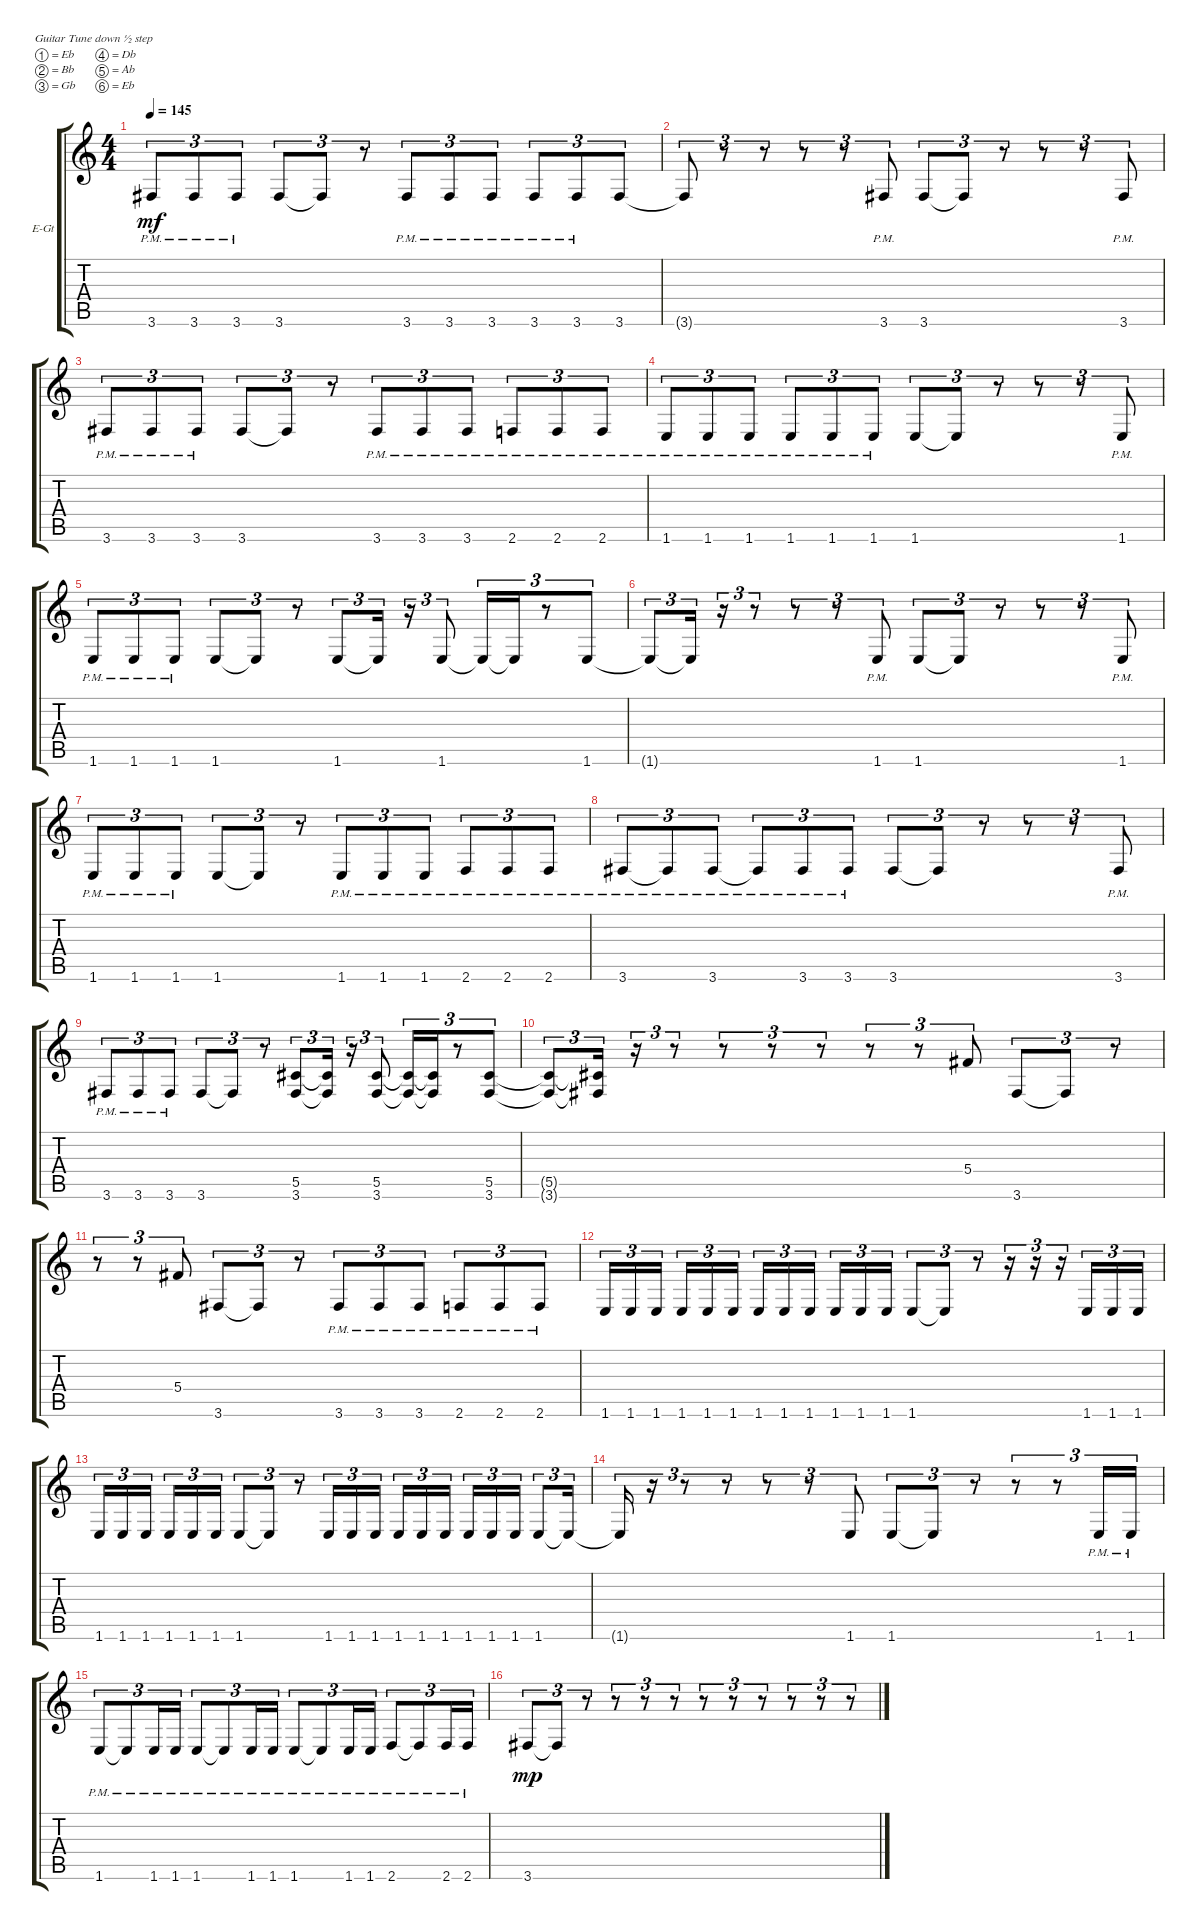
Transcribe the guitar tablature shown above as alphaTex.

\bracketExtendMode groupsimilarinstruments
\firstSystemTrackNameOrientation horizontal
\otherSystemsTrackNameOrientation horizontal
\track ("right" "E-Gt") {instrument distortionguitar}
\staff {score tabs}
\tuning (Eb4 Bb3 Gb3 Db3 Ab2 Eb2)
\ts (4 4)
\tempo 145
\clef g2
\ks c
3.6{pm}.8{tu (3 2) dy mf} 3.6{pm}.8{tu (3 2)} 3.6{pm}.8{tu (3 2)} 3.6.8{tu (3 2)} 3.6{t}.8{tu (3 2)} r.8{tu (3 2)} 3.6{pm}.8{tu (3 2)} 3.6{pm}.8{tu (3 2)} 3.6{pm}.8{tu (3 2)} 3.6{pm}.8{tu (3 2)} 3.6{pm}.8{tu (3 2)} 3.6.8{tu (3 2)} |
3.6{t}.8{tu (3 2)} r.8{tu (3 2)} r.8{tu (3 2)} r.8{tu (3 2)} r.8{tu (3 2)} 3.6{pm}.8{tu (3 2)} 3.6.8{tu (3 2)} 3.6{t}.8{tu (3 2)} r.8{tu (3 2)} r.8{tu (3 2)} r.8{tu (3 2)} 3.6{pm}.8{tu (3 2)} |
3.6{pm}.8{tu (3 2)} 3.6{pm}.8{tu (3 2)} 3.6{pm}.8{tu (3 2)} 3.6.8{tu (3 2)} 3.6{t}.8{tu (3 2)} r.8{tu (3 2)} 3.6{pm}.8{tu (3 2)} 3.6{pm}.8{tu (3 2)} 3.6{pm}.8{tu (3 2)} 2.6{pm}.8{tu (3 2)} 2.6{pm}.8{tu (3 2)} 2.6{pm}.8{tu (3 2)} |
1.6{pm}.8{tu (3 2)} 1.6{pm}.8{tu (3 2)} 1.6{pm}.8{tu (3 2)} 1.6{pm}.8{tu (3 2)} 1.6{pm}.8{tu (3 2)} 1.6{pm}.8{tu (3 2)} 1.6.8{tu (3 2)} 1.6{t}.8{tu (3 2)} r.8{tu (3 2)} r.8{tu (3 2)} r.8{tu (3 2)} 1.6{pm}.8{tu (3 2)} |
1.6{pm}.8{tu (3 2)} 1.6{pm}.8{tu (3 2)} 1.6{pm}.8{tu (3 2)} 1.6.8{tu (3 2)} 1.6{t}.8{tu (3 2)} r.8{tu (3 2)} 1.6.8{tu (3 2)} 1.6{t}.16{tu (3 2)} r.16{tu (3 2)} 1.6.8{tu (3 2)} 1.6{t}.16{tu (3 2)} 1.6{t}.16{tu (3 2)} r.8{tu (3 2)} 1.6.8{tu (3 2)} |
1.6{t}.8{tu (3 2)} 1.6{t}.16{tu (3 2)} r.16{tu (3 2)} r.8{tu (3 2)} r.8{tu (3 2)} r.8{tu (3 2)} 1.6{pm}.8{tu (3 2)} 1.6.8{tu (3 2)} 1.6{t}.8{tu (3 2)} r.8{tu (3 2)} r.8{tu (3 2)} r.8{tu (3 2)} 1.6{pm}.8{tu (3 2)} |
1.6{pm}.8{tu (3 2)} 1.6{pm}.8{tu (3 2)} 1.6{pm}.8{tu (3 2)} 1.6.8{tu (3 2)} 1.6{t}.8{tu (3 2)} r.8{tu (3 2)} 1.6{pm}.8{tu (3 2)} 1.6{pm}.8{tu (3 2)} 1.6{pm}.8{tu (3 2)} 2.6{pm}.8{tu (3 2)} 2.6{pm}.8{tu (3 2)} 2.6{pm}.8{tu (3 2)} |
3.6{pm}.8{tu (3 2)} 3.6{pm t}.8{tu (3 2)} 3.6{pm}.8{tu (3 2)} 3.6{pm t}.8{tu (3 2)} 3.6{pm}.8{tu (3 2)} 3.6{pm}.8{tu (3 2)} 3.6.8{tu (3 2)} 3.6{t}.8{tu (3 2)} r.8{tu (3 2)} r.8{tu (3 2)} r.8{tu (3 2)} 3.6{pm}.8{tu (3 2)} |
3.6{pm}.8{tu (3 2)} 3.6{pm}.8{tu (3 2)} 3.6{pm}.8{tu (3 2)} 3.6.8{tu (3 2)} 3.6{t}.8{tu (3 2)} r.8{tu (3 2)} (3.6 5.5).8{tu (3 2)} (3.6{t} 5.5{t}).16{tu (3 2)} r.16{tu (3 2)} (3.6 5.5).8{tu (3 2)} (3.6{t} 5.5{t}).16{tu (3 2)} (3.6{t} 5.5{t}).16{tu (3 2)} r.8{tu (3 2)} (3.6 5.5).8{tu (3 2)} |
(3.6{t} 5.5{t}).8{tu (3 2)} (3.6{t} 5.5{t}).16{tu (3 2)} r.16{tu (3 2)} r.8{tu (3 2)} r.8{tu (3 2)} r.8{tu (3 2)} r.8{tu (3 2)} r.8{tu (3 2)} r.8{tu (3 2)} 5.4.8{tu (3 2)} 3.6.8{tu (3 2)} 3.6{t}.8{tu (3 2)} r.8{tu (3 2)} |
r.8{tu (3 2)} r.8{tu (3 2)} 5.4.8{tu (3 2)} 3.6.8{tu (3 2)} 3.6{t}.8{tu (3 2)} r.8{tu (3 2)} 3.6{pm}.8{tu (3 2)} 3.6{pm}.8{tu (3 2)} 3.6{pm}.8{tu (3 2)} 2.6{pm}.8{tu (3 2)} 2.6{pm}.8{tu (3 2)} 2.6{pm}.8{tu (3 2)} |
1.6.16{tu (3 2)} 1.6.16{tu (3 2)} 1.6.16{tu (3 2)} 1.6.16{tu (3 2)} 1.6.16{tu (3 2)} 1.6.16{tu (3 2)} 1.6.16{tu (3 2)} 1.6.16{tu (3 2)} 1.6.16{tu (3 2)} 1.6.16{tu (3 2)} 1.6.16{tu (3 2)} 1.6.16{tu (3 2)} 1.6.8{tu (3 2)} 1.6{t}.8{tu (3 2)} r.8{tu (3 2)} r.16{tu (3 2)} r.16{tu (3 2)} r.16{tu (3 2)} 1.6.16{tu (3 2)} 1.6.16{tu (3 2)} 1.6.16{tu (3 2)} |
1.6.16{tu (3 2)} 1.6.16{tu (3 2)} 1.6.16{tu (3 2)} 1.6.16{tu (3 2)} 1.6.16{tu (3 2)} 1.6.16{tu (3 2)} 1.6.8{tu (3 2)} 1.6{t}.8{tu (3 2)} r.8{tu (3 2)} 1.6.16{tu (3 2)} 1.6.16{tu (3 2)} 1.6.16{tu (3 2)} 1.6.16{tu (3 2)} 1.6.16{tu (3 2)} 1.6.16{tu (3 2)} 1.6.16{tu (3 2)} 1.6.16{tu (3 2)} 1.6.16{tu (3 2)} 1.6.8{tu (3 2)} 1.6{t}.16{tu (3 2)} |
1.6{t}.16{tu (3 2)} r.16{tu (3 2)} r.8{tu (3 2)} r.8{tu (3 2)} r.8{tu (3 2)} r.8{tu (3 2)} 1.6.8{tu (3 2)} 1.6.8{tu (3 2)} 1.6{t}.8{tu (3 2)} r.8{tu (3 2)} r.8{tu (3 2)} r.8{tu (3 2)} 1.6{pm}.16{tu (3 2)} 1.6{pm}.16{tu (3 2)} |
1.6{pm}.8{tu (3 2)} 1.6{pm t}.8{tu (3 2)} 1.6{pm}.16{tu (3 2)} 1.6{pm}.16{tu (3 2)} 1.6{pm}.8{tu (3 2)} 1.6{pm t}.8{tu (3 2)} 1.6{pm}.16{tu (3 2)} 1.6{pm}.16{tu (3 2)} 1.6{pm}.8{tu (3 2)} 1.6{pm t}.8{tu (3 2)} 1.6{pm}.16{tu (3 2)} 1.6{pm}.16{tu (3 2)} 2.6{pm}.8{tu (3 2)} 2.6{pm t}.8{tu (3 2)} 2.6{pm}.16{tu (3 2)} 2.6{pm}.16{tu (3 2)} |
3.6.8{tu (3 2) dy mp} 3.6{t}.8{tu (3 2)} r.8{tu (3 2)} r.8{tu (3 2)} r.8{tu (3 2)} r.8{tu (3 2)} r.8{tu (3 2)} r.8{tu (3 2)} r.8{tu (3 2)} r.8{tu (3 2)} r.8{tu (3 2)} r.8{tu (3 2)}
